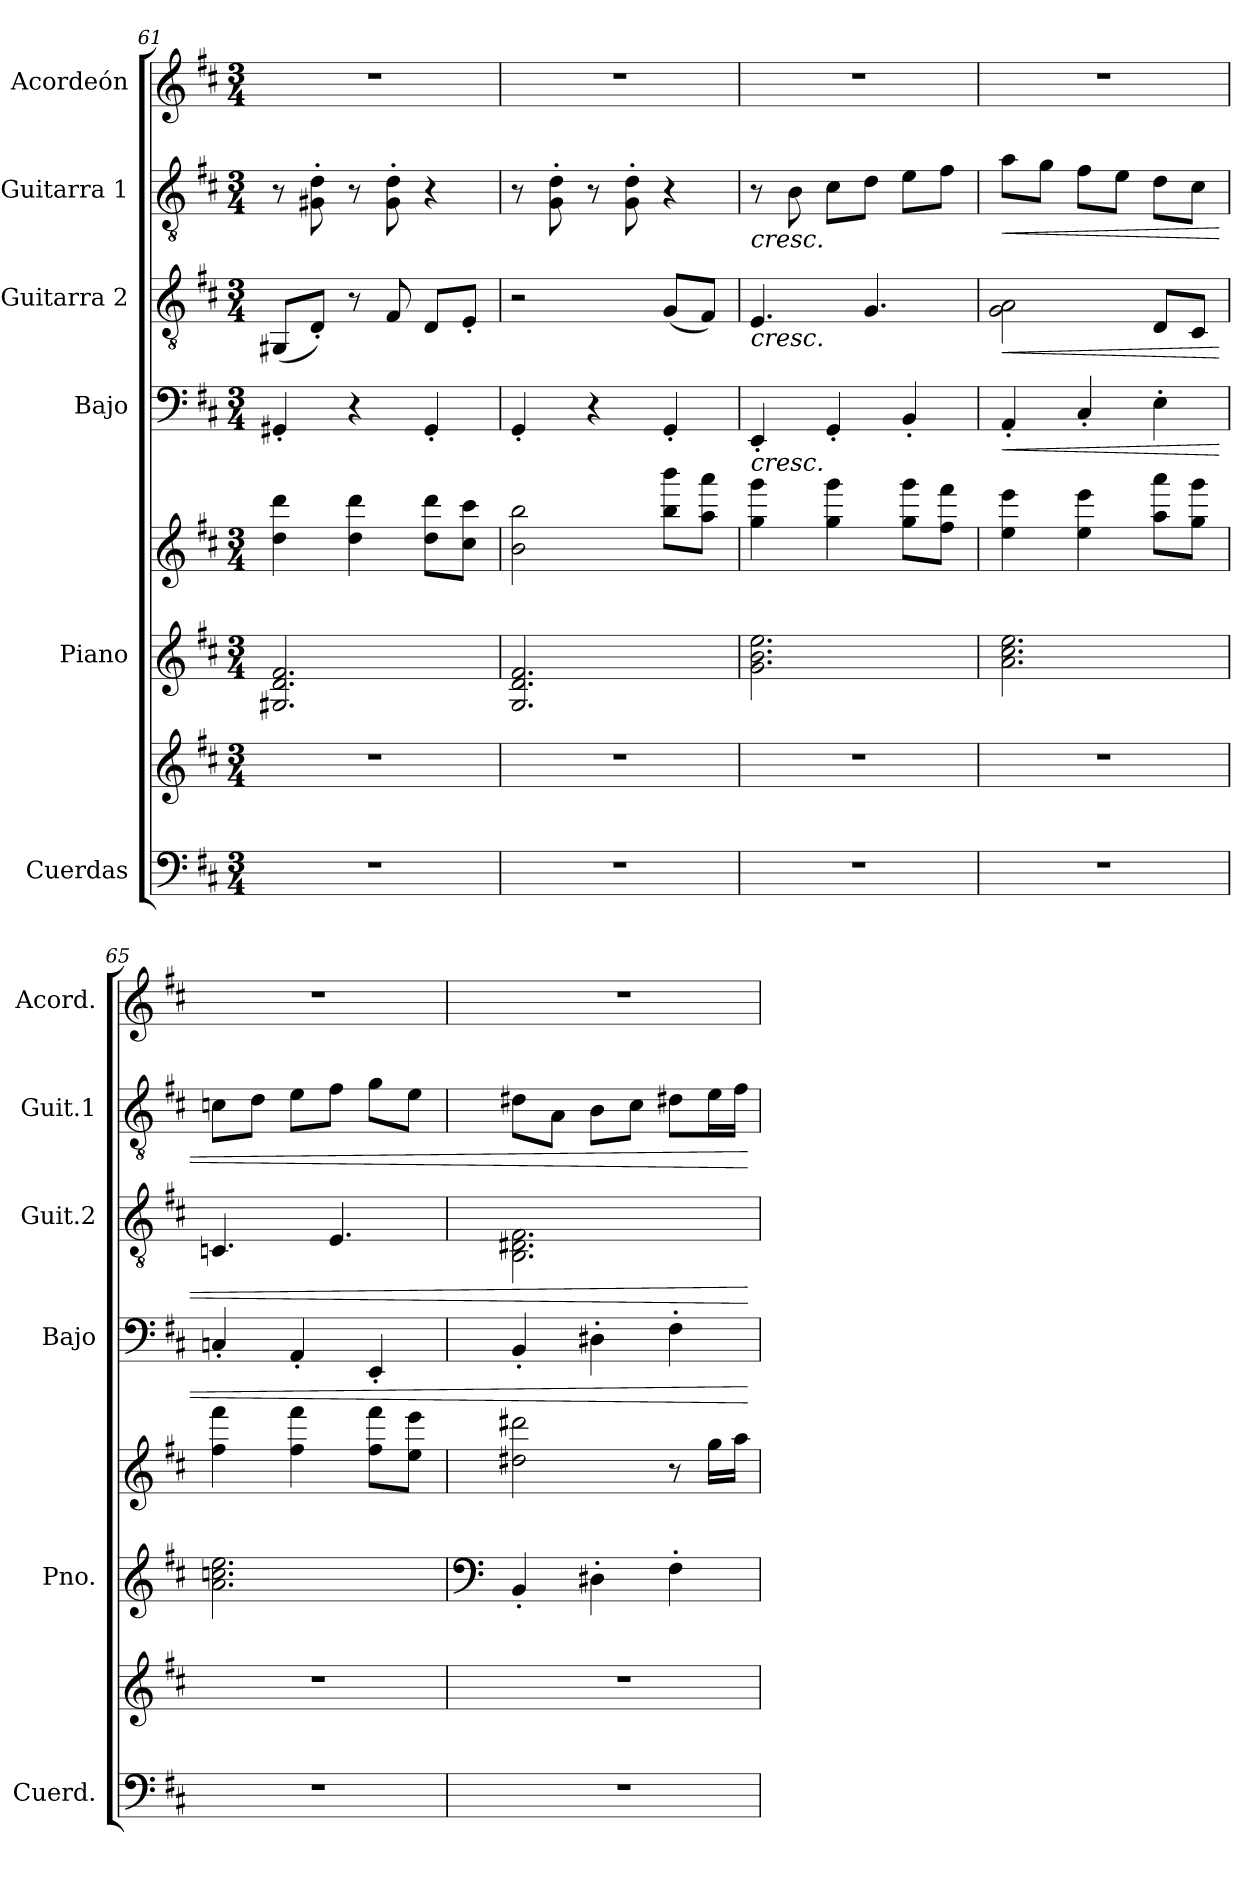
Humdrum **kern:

**kern	**kern	**kern	**kern	**kern	**dynam	**kern	**dynam	**kern	**dynam	**kern
*part6	*part6	*part5	*part5	*part4	*part4	*part3	*part3	*part2	*part2	*part1
*staff8	*staff7	*staff6	*staff5	*staff4	*staff4	*staff3	*staff3	*staff2	*staff2	*staff1
*I"Cuerdas	*	*I"Piano	*	*I"Bajo	*	*I"Guitarra 2	*	*I"Guitarra 1	*	*I"Acordeón
*I'Cuerd.	*	*I'Pno.	*	*I'Bajo	*	*I'Guit.2	*	*I'Guit.1	*	*I'Acord.
*clefF4	*clefG2	*clefG2	*clefG2	*clefF4	*	*clefGv2	*	*clefGv2	*	*clefG2
*	*	*	*	*ITrd7c12	*	*	*	*	*	*
*k[f#c#]	*k[f#c#]	*k[f#c#]	*k[f#c#]	*k[f#c#]	*	*k[f#c#]	*	*k[f#c#]	*	*k[f#c#]
*M3/4	*M3/4	*M3/4	*M3/4	*M3/4	*	*M3/4	*	*M3/4	*	*M3/4
=61	=61	=61	=61	=61	=61	=61	=61	=61	=61	=61
2.r	2.r	2.G#X/ 2.d/ 2.f#/	4dd\ 4ddd\	4GGG#X'/	.	(<8GG#X/L	.	8r	.	2.r
.	.	.	.	.	.	8D'/J)	.	8G#X\' 8d\'	.	.
.	.	.	4dd\ 4ddd\	4r	.	8r	.	8r	.	.
.	.	.	.	.	.	8F#/	.	8G#\' 8d\'	.	.
.	.	.	8dd\ 8ddd\L	4GGG#'/	.	8D/L	.	4r	.	.
.	.	.	8cc#\ 8ccc#\J	.	.	8E'/J	.	.	.	.
=62	=62	=62	=62	=62	=62	=62	=62	=62	=62	=62
2.r	2.r	2.G/ 2.d/ 2.f#/	2b\ 2bb\	4GGG'/	.	2r	.	8r	.	2.r
.	.	.	.	.	.	.	.	8G\' 8d\'	.	.
.	.	.	.	4r	.	.	.	8r	.	.
.	.	.	.	.	.	.	.	8G\' 8d\'	.	.
.	.	.	8bb\ 8bbb\L	4GGG'/	.	(<8G/L	.	4r	.	.
.	.	.	8aa\ 8aaa\J	.	.	8F#/J)	.	.	.	.
=63	=63	=63	=63	=63	=63	=63	=63	=63	=63	=63
!	!	!	!	!	!	!	!	!LO:TX:b:i:t=cresc.	!	!
!	!	!	!	!	!	!LO:TX:b:i:t=cresc.	!	!	!	!
!	!	!	!	!LO:TX:b:i:t=cresc.	!	!	!	!	!	!
2.r	2.r	2.g\ 2.b\ 2.ee\	4gg\ 4ggg\	4EEE'/	.	4.E/	.	8r	.	2.r
.	.	.	.	.	.	.	.	8B\	.	.
.	.	.	4gg\ 4ggg\	4GGG'/	.	.	.	8c#\L	.	.
.	.	.	.	.	.	4.G/	.	8d\J	.	.
.	.	.	8gg\ 8ggg\L	4BBB'/	.	.	.	8e\L	.	.
.	.	.	8ff#\ 8fff#\J	.	.	.	.	8f#\J	.	.
=64	=64	=64	=64	=64	=64	=64	=64	=64	=64	=64
!	!	!	!	!	!LO:HP:b	!	!LO:HP:b	!	!LO:HP:b	!
2.r	2.r	2.a\ 2.cc#\ 2.ee\	4ee\ 4eee\	4AAA'/	<	2G\ 2A\	<	8a\L	<	2.r
.	.	.	.	.	.	.	.	8g\J	.	.
.	.	.	4ee\ 4eee\	4CC#'/	.	.	.	8f#\L	.	.
.	.	.	.	.	.	.	.	8e\J	.	.
.	.	.	8aa\ 8aaa\L	4EE'\	.	8D/L	.	8d\L	.	.
.	.	.	8gg\ 8ggg\J	.	.	8C#/J	.	8c#\J	.	.
=65	=65	=65	=65	=65	=65	=65	=65	=65	=65	=65
2.r	2.r	2.a\ 2.ccn\ 2.ee\	4ff#\ 4fff#\	4CCn'/	.	4.Cn/	.	8cn\L	.	2.r
.	.	.	.	.	.	.	.	8d\J	.	.
.	.	.	4ff#\ 4fff#\	4AAA'/	.	.	.	8e\L	.	.
.	.	.	.	.	.	4.E/	.	8f#\J	.	.
.	.	.	8ff#\ 8fff#\L	4EEE'/	.	.	.	8g\L	.	.
.	.	.	8ee\ 8eee\J	.	.	.	.	8e\J	.	.
=66	=66	=66	=66	=66	=66	=66	=66	=66	=66	=66
*	*	*clefF4	*	*	*	*	*	*	*	*
2.r	2.r	4BB'/	2dd#X\ 2ddd#X\	4BBB'/	.	2.BB\ 2.D#X\ 2.F#\	.	8d#X\L	.	2.r
.	.	.	.	.	.	.	.	8A\J	.	.
.	.	4D#X'\	.	4DD#X'\	.	.	.	8B\L	.	.
.	.	.	.	.	.	.	.	8c#\J	.	.
.	.	4F#'\	8r	4FF#'\	.	.	.	8d#X\L	.	.
.	.	.	16gg\LL	.	.	.	.	16e\L	.	.
.	.	.	16aa\JJ	.	.	.	.	16f#\JJ	.	.
.	.	.	.	.	[	.	[	.	[	.
=	=	=	=	=	=	=	=	=	=	=
*-	*-	*-	*-	*-	*-	*-	*-	*-	*-	*-
